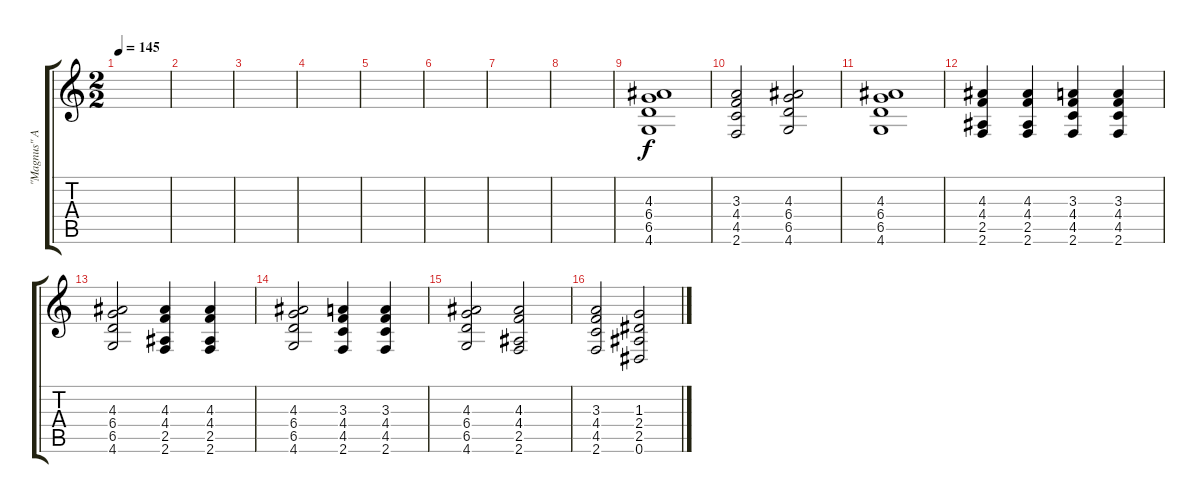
\track ("\"Magnus\" Armin Siepen" "\"Magnus\" A") {instrument distortionguitar}
\staff {score tabs}
\tuning (Eb4 Bb3 Gb3 Db3 Ab2 Eb2) {hide}
\ts (2 2)
\tempo 145
\clef g2
\ks c
|
|
|
|
|
|
|
|
(4.3 6.4 6.5 4.6).1 |
(3.3 4.4 4.5 2.6).2 (4.3 6.4 6.5 4.6).2 |
(4.3 6.4 6.5 4.6).1 |
(4.3 4.4 2.5 2.6).4 (4.3 4.4 2.5 2.6).4 (3.3 4.4 4.5 2.6).4 (3.3 4.4 4.5 2.6).4 |
(4.3 6.4 6.5 4.6).2 (4.3 4.4 2.5 2.6).4 (4.3 4.4 2.5 2.6).4 |
(4.3 6.4 6.5 4.6).2 (3.3 4.4 4.5 2.6).4 (3.3 4.4 4.5 2.6).4 |
(4.3 6.4 6.5 4.6).2 (4.3 4.4 2.5 2.6).2 |
(3.3 4.4 4.5 2.6).2 (1.3 2.4 2.5 0.6).2
